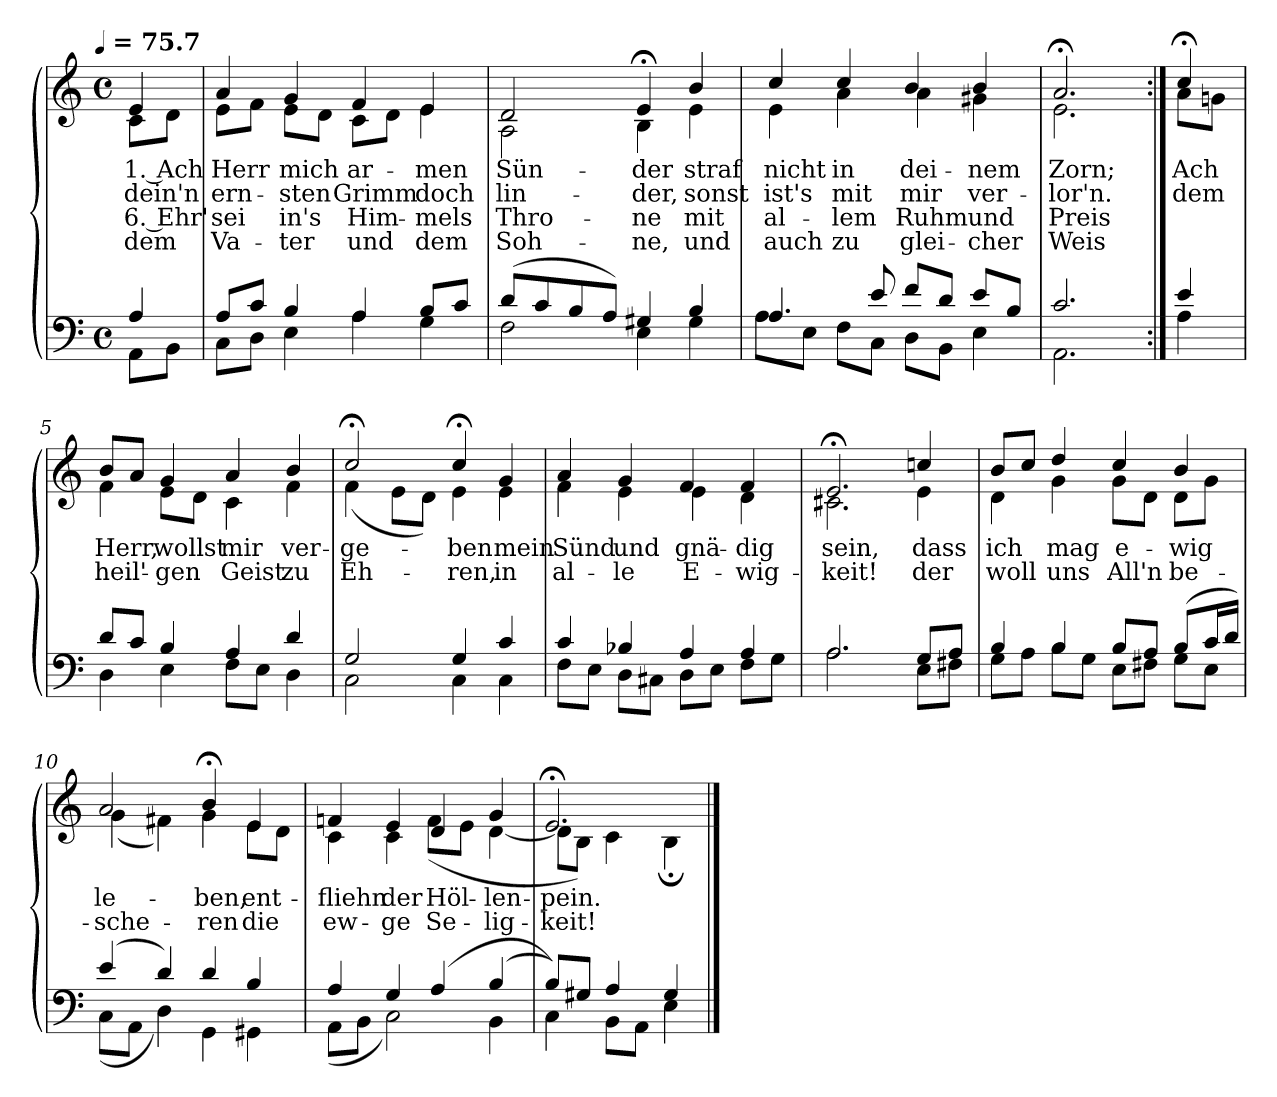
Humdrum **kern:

**kern	**kern	**text	**text	**text	**text	**dynam
*part1	*part1	*part1	*part1	*part1	*part1	*part1
*staff2	*staff1	*staff1	*staff1	*staff1	*staff1	*staff1/2
*clefF4	*clefG2	*	*	*	*	*
!!LO:TX:omd:t=[quarter] = 75.7
*M4/4	*M4/4	*	*	*	*	*
*met(c)	*met(c)	*	*	*	*	*
*MM75	*MM75	*	*	*	*	*
=	=	=	=	=	=	=
*^	*^	*	*	*	*	*
4A	8AAL	4e	8cL	1. Ach	dein'n	6. Ehr'	dem	.
.	8BBJ	.	8dJ	.	.	.	.	.
=1	=1	=1	=1	=1	=1	=1	=1	=1
*	*	*MM79	*	*	*	*	*	*
8AL	8CL	4a	8eL	Herr	ern-	sei	Va-	.
8cJ	8DJ	.	8fJ	.	.	.	.	.
4B	4E	4g	8eL	mich	-sten	in's	-ter	.
.	.	.	8dJ	.	.	.	.	.
4A	4A	4f	8cL	ar-	Grimm	Him-	und	♩ = 77.5
.	.	.	8dJ	.	.	.	.	.
8BL	4G	4e	4e	-men	doch	-mels	dem	♩ = 76
8cJ	.	.	.	.	.	.	.	.
=2	=2	=2	=2	=2	=2	=2	=2	=2
*	*	*MM75	*	*	*	*	*	*
(8dL	2F	2d	2A	Sün-	lin-	Thro-	Soh-	.
8c	.	.	.	.	.	.	.	.
8B	.	.	.	.	.	.	.	.
8AJ)	.	.	.	.	.	.	.	.
4G#X	4E	4e;<	4B	-der	-der,	-ne	-ne,	.
4B	4G#	4b	4e	straf	sonst	mit	und	♩ = 77
=3	=3	=3	=3	=3	=3	=3	=3	=3
4.A	8AL	4cc	4e	nicht	ist's	al-	auch	.
.	8EJ	.	.	.	.	.	.	.
.	8FL	4cc	4a	in	mit	-lem	zu	.
8e	8CJ	.	.	.	.	.	.	.
8fL	8DL	4b	4a	dei-	mir	Ruhm	glei-	♩ = 76
8dJ	8BBJ	.	.	.	.	.	.	.
8eL	4E	4b	4g#X	-nem	ver-	und	-cher	♩ = 72.6
8BJ	.	.	.	.	.	.	.	.
=4	=4	=4	=4	=4	=4	=4	=4	=4
2.c	2.AA	2.a;<	2.e	Zorn;	-lor'n.	Preis	Weis	.
!!LO:LB:g=z	!!
=:|!	=:|!	=:|!	=:|!	=:|!	=:|!	=:|!	=:|!	=:|!
*	*	*MM77	*	*	*	*	*	*
4e	4A	4cc;<	8aL	Ach	dem	.	.	.
.	.	.	8gnJ	.	.	.	.	.
=5	=5	=5	=5	=5	=5	=5	=5	=5
8dL	4D	8bL	4f	Herr,	heil'-	.	.	.
8cJ	.	8aJ	.	.	.	.	.	.
4B	4E	4g	8eL	wollst	-gen	.	.	.
.	.	.	8dJ	.	.	.	.	.
4A	8FL	4a	4c	mir	Geist	.	.	.
.	8EJ	.	.	.	.	.	.	.
4d	4D	4b	4f	ver-	zu	.	.	♩ = 76
=6	=6	=6	=6	=6	=6	=6	=6	=6
2G	2C	2cc;<	(4f	-ge-	Eh-	.	.	.
.	.	.	8eL	.	.	.	.	.
.	.	.	8dJ)	.	.	.	.	.
4G	4C	4cc;<	4e	-ben	-ren,	.	.	.
4c	4C	4g	4e	mein	in	.	.	.
=7	=7	=7	=7	=7	=7	=7	=7	=7
4c	8FL	4a	4f	Sünd	al-	.	.	.
.	8EJ	.	.	.	.	.	.	.
4B-X	8DL	4g	4e	und	-le	.	.	.
.	8C#XJ	.	.	.	.	.	.	.
4A	8DL	4f	4e	gnä-	E-	.	.	.
.	8EJ	.	.	.	.	.	.	.
4A	8FL	4f	4d	-dig	-wig-	.	.	♩ = 73
.	8GJ	.	.	.	.	.	.	.
=8	=8	=8	=8	=8	=8	=8	=8	=8
2.A	2.A	2.e;<	2.c#X	sein,	-keit!	.	.	.
8GL	8EL	4ccn	4e	dass	der	.	.	♩ = 74
8AJ	8F#XJ	.	.	.	.	.	.	.
!!LO:LB:g=z	!!
=9	=9	=9	=9	=9	=9	=9	=9	=9
*	*	*MM75	*	*	*	*	*	*
4B	8GL	8bL	4d	ich	woll	.	.	.
.	8AJ	8ccJ	.	.	.	.	.	.
4B	8BL	4dd	4g	mag	uns	.	.	.
.	8GJ	.	.	.	.	.	.	.
8BL	8EL	4cc	8gL	e-	All'n	.	.	♩ = 74
8AJ	8F#XJ	.	8dJ	.	.	.	.	.
(8BL	8GL	4b	8dL	-wig	be-	.	.	♩ = 73
16cL	8EJ	.	8gJ	.	.	.	.	.
16dJJ)	.	.	.	.	.	.	.	.
=10	=10	=10	=10	=10	=10	=10	=10	=10
*	*	*MM72	*	*	*	*	*	*
(4e	(8CL	2a	(4g	le-	-sche-	.	.	.
.	8AAJ	.	.	.	.	.	.	.
4d)	4D)	.	4f#X)	.	.	.	.	.
4d	4GG	4b;<	4g	-ben,	-ren	.	.	.
4B	4GG#X	4e	8eL	ent-	die	.	.	♩ = 70.4
.	.	.	8dJ	.	.	.	.	.
=11	=11	=11	=11	=11	=11	=11	=11	=11
4A	(8AAL	4fn	4c	-fliehn	ew-	.	.	.
.	8BBJ	.	.	.	.	.	.	.
4G	2C)	4e	4c	der	-ge	.	.	.
(4A	.	4d	(8fL	Höl-	Se-	.	.	.
.	.	.	8eJ	.	.	.	.	.
(4B	4BB	4g	[4d	-len-	-lig-	.	.	.
=12	=12	=12	=12	=12	=12	=12	=12	=12
*	*	*MM68	*	*	*	*	*	*
8BL))	4C	2.e;<	8dL]	-pein.	-keit!	.	.	.
8G#XJ	.	.	8BJ)	.	.	.	.	.
4A	8BBL	.	4c	.	.	.	.	.
.	8AAJ	.	.	.	.	.	.	.
4G#	4E	.	4B;	.	.	.	.	.
*v	*v	*	*	*	*	*	*	*
*	*v	*v	*	*	*	*	*
==	==	==	==	==	==	==
*-	*-	*-	*-	*-	*-	*-
